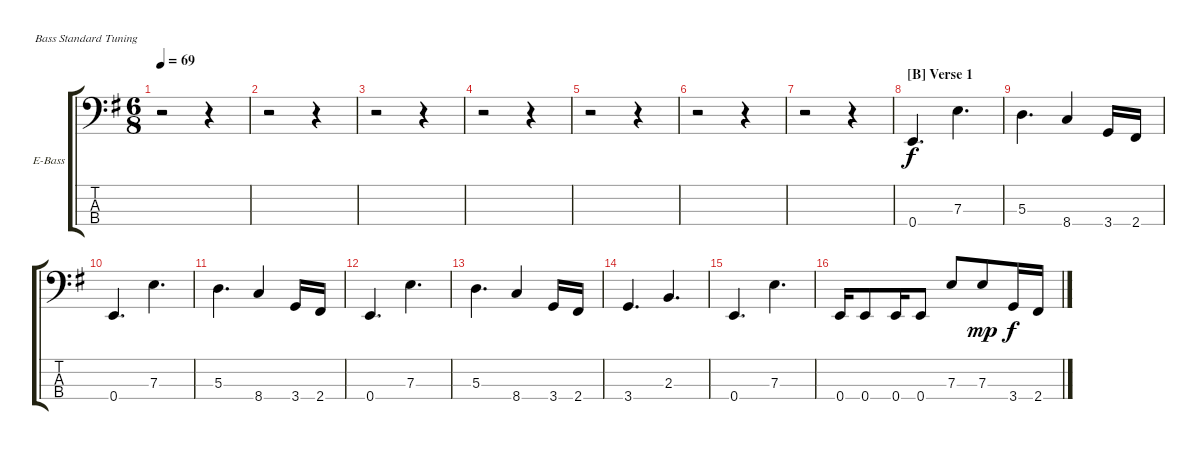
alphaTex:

\bracketExtendMode groupsimilarinstruments
\firstSystemTrackNameOrientation horizontal
\otherSystemsTrackNameOrientation horizontal
\track ("E-Bass" "E-Bass") {instrument fretlessbass}
\staff {score tabs}
\tuning (G2 D2 A1 E1)
\ts (6 8)
\tempo 69
\clef f4
\ks g
r.2{dy f} r.4 |
r.2 r.4 |
r.2 r.4 |
r.2 r.4 |
r.2 r.4 |
r.2 r.4 |
r.2 r.4 |
\section ("B" "Verse 1")
0.4.4{d} 7.3.4{d} |
5.3.4{d} 8.4.4 3.4.16 2.4.16 |
0.4.4{d} 7.3.4{d} |
5.3.4{d} 8.4.4 3.4.16 2.4.16 |
0.4.4{d} 7.3.4{d} |
5.3.4{d} 8.4.4 3.4.16 2.4.16 |
3.4.4{d} 2.3.4{d} |
0.4.4{d} 7.3.4{d} |
0.4.16 0.4.8 0.4.16 0.4.8 7.3.8 7.3.8{dy mp} 3.4.16{dy f} 2.4.16
